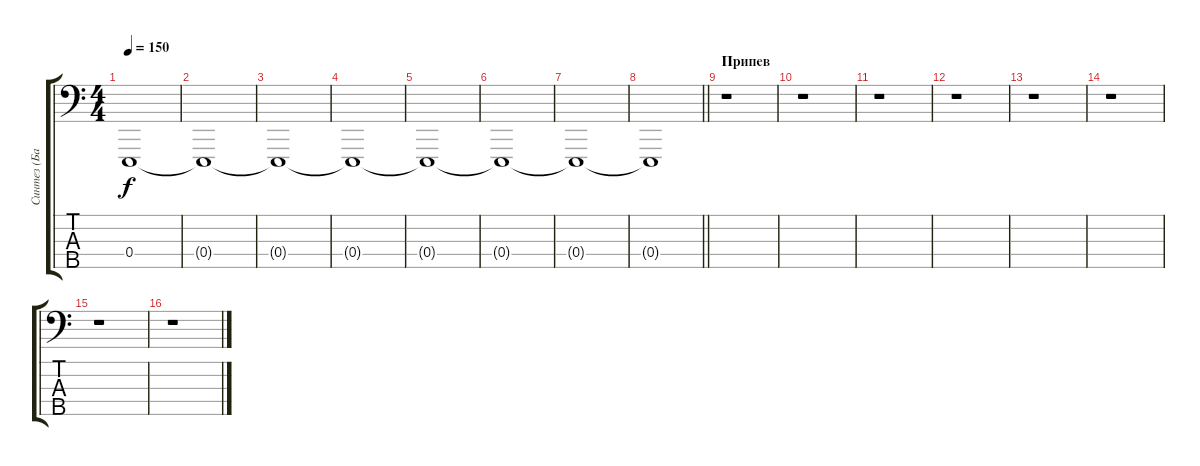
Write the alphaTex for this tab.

\track ("Синтез (Бас)" "Синтез (Ба") {instrument synthstrings1}
\staff {score tabs}
\tuning (G2 D2 A1 E1 B0) {hide}
\ts (4 4)
\tempo 150
\clef f4
\ks c
0.4{t}.1{dy f} |
0.4{t}.1 |
0.4{t}.1 |
0.4{t}.1 |
0.4{t}.1 |
0.4{t}.1 |
0.4{t}.1 |
\barLineRight lightlight
0.4{t}.1 |
\section ("" "Припев")
r.1 |
r.1 |
r.1 |
r.1 |
r.1 |
r.1 |
r.1 |
r.1
